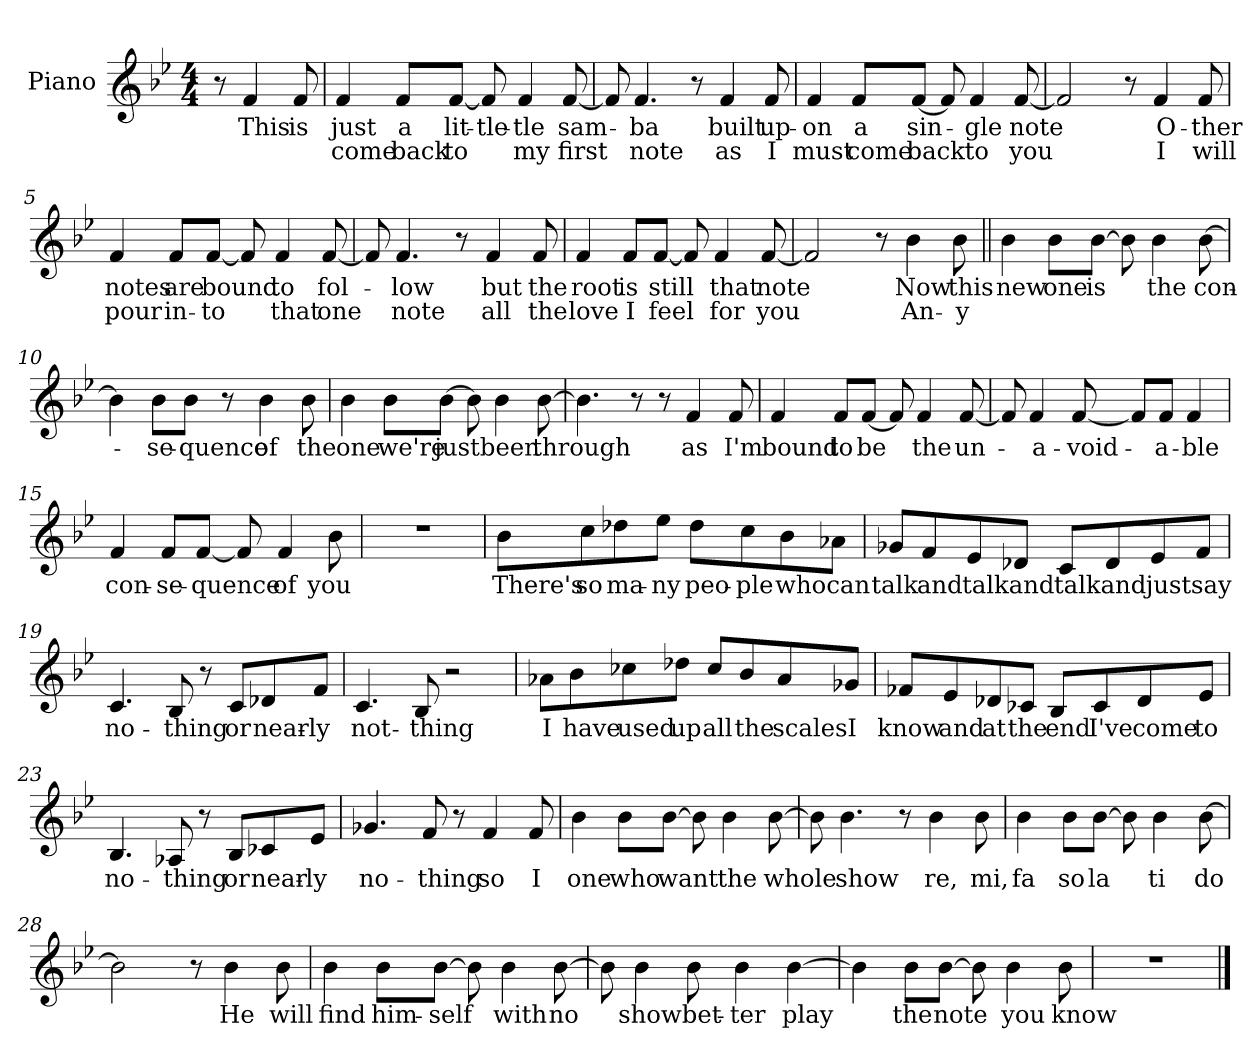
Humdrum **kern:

**kern	**text	**text
*part1	*part1	*part1
*staff1	*staff1	*staff1
*I"Piano	*	*
*I'Pno.	*	*
*clefG2	*	*
*k[b-e-]	*	*
*M4/4	*	*
=	=	=
8r	.	.
!	!LO:LY:b	!
4f/	This	.
!	!LO:LY:b	!
8f/	is	.
=1	=1	=1
!	!LO:LY:b	!LO:LY:b
4f/	just	come
!	!LO:LY:b	!LO:LY:b
8f/L	a	back
!	!LO:LY:b	!LO:LY:b
[8f/J	lit-	to
!	!LO:LY:b	!
8f/]	-tle-	.
!	!LO:LY:b	!LO:LY:b
4f/	-tle	my
!	!LO:LY:b	!LO:LY:b
[8f/	sam-	first
=2	=2	=2
8f/]	.	.
!	!LO:LY:b	!LO:LY:b
4.f/	-ba	note
8r	.	.
!	!LO:LY:b	!LO:LY:b
4f/	built	as
!	!LO:LY:b	!LO:LY:b
8f/	up-	I
=3	=3	=3
!	!LO:LY:b	!LO:LY:b
4f/	-on	must
!	!LO:LY:b	!LO:LY:b
8f/L	a	come
!	!LO:LY:b	!LO:LY:b
[8f/J	sin-	back
8f/]	.	.
!	!LO:LY:b	!LO:LY:b
4f/	-gle	to
!	!LO:LY:b	!LO:LY:b
[8f/	note	you
=4	=4	=4
2f/]	.	.
8r	.	.
!	!LO:LY:b	!LO:LY:b
4f/	O-	I
!	!LO:LY:b	!LO:LY:b
8f/	-ther	will
!!LO:LB:g=z
=5	=5	=5
!	!LO:LY:b	!LO:LY:b
4f/	notes	pour
!	!LO:LY:b	!LO:LY:b
8f/L	are	in-
!	!LO:LY:b	!LO:LY:b
[8f/J	bound	-to
8f/]	.	.
!	!LO:LY:b	!LO:LY:b
4f/	to	that
!	!LO:LY:b	!LO:LY:b
[8f/	fol-	one
=6	=6	=6
8f/]	.	.
!	!LO:LY:b	!LO:LY:b
4.f/	-low	note
8r	.	.
!	!LO:LY:b	!LO:LY:b
4f/	but	all
!	!LO:LY:b	!LO:LY:b
8f/	the	the
=7	=7	=7
!	!LO:LY:b	!LO:LY:b
4f/	root	love
!	!LO:LY:b	!LO:LY:b
8f/L	is	I
!	!LO:LY:b	!LO:LY:b
[8f/J	still	feel
8f/]	.	.
!	!LO:LY:b	!LO:LY:b
4f/	that	for
!	!LO:LY:b	!LO:LY:b
[8f/	note	you
=8	=8	=8
2f/]	.	.
8r	.	.
!	!LO:LY:b	!LO:LY:b
4b-\	Now	An-
!	!LO:LY:b	!LO:LY:b
8b-\	this	-y
!!LO:LB:g=z
=9||	=9||	=9||
!	!LO:LY:b	!
4b-\	new	.
!	!LO:LY:b	!
8b-\L	one	.
!	!LO:LY:b	!
[8b-\J	is	.
8b-\]	.	.
!	!LO:LY:b	!
4b-\	the	.
!	!LO:LY:b	!
[8b-\	con-	.
=10	=10	=10
4b-\]	.	.
!	!LO:LY:b	!
8b-\L	-se-	.
!	!LO:LY:b	!
8b-\J	-quence	.
8r	.	.
!	!LO:LY:b	!
4b-\	of	.
!	!LO:LY:b	!
8b-\	the	.
=11	=11	=11
!	!LO:LY:b	!
4b-\	one	.
!	!LO:LY:b	!
8b-\L	we're	.
!	!LO:LY:b	!
[8b-\J	just	.
8b-\]	.	.
!	!LO:LY:b	!
4b-\	been	.
!	!LO:LY:b	!
[8b-\	through	.
=12	=12	=12
4.b-\]	.	.
8r	.	.
8r	.	.
!	!LO:LY:b	!
4f/	as	.
!	!LO:LY:b	!
8f/	I'm	.
!!LO:LB:g=z
=13	=13	=13
!	!LO:LY:b	!
4f/	bound	.
!	!LO:LY:b	!
8f/L	to	.
!	!LO:LY:b	!
[8f/J	be	.
8f/]	.	.
!	!LO:LY:b	!
4f/	the	.
!	!LO:LY:b	!
[8f/	un-	.
=14	=14	=14
8f/]	.	.
!	!LO:LY:b	!
4f/	-a-	.
!	!LO:LY:b	!
[8f/	-void-	.
8f/L]	.	.
!	!LO:LY:b	!
8f/J	-a-	.
!	!LO:LY:b	!
4f/	-ble	.
=15	=15	=15
!	!LO:LY:b	!
4f/	con-	.
!	!LO:LY:b	!
8f/L	-se-	.
!	!LO:LY:b	!
[8f/J	-quence	.
8f/]	.	.
!	!LO:LY:b	!
4f/	of	.
!	!LO:LY:b	!
8b-\	you	.
=16	=16	=16
1r	.	.
!!LO:LB:g=z
=17	=17	=17
!	!LO:LY:b	!
8b-\L	There's	.
!	!LO:LY:b	!
8cc\	so	.
!	!LO:LY:b	!
8dd-X\	ma-	.
!	!LO:LY:b	!
8ee-\J	-ny	.
!	!LO:LY:b	!
8dd-\L	peo-	.
!	!LO:LY:b	!
8cc\	-ple	.
!	!LO:LY:b	!
8b-\	who	.
!	!LO:LY:b	!
8a-X\J	can	.
=18	=18	=18
!	!LO:LY:b	!
8g-X/L	talk	.
!	!LO:LY:b	!
8f/	and	.
!	!LO:LY:b	!
8e-/	talk	.
!	!LO:LY:b	!
8d-X/J	and	.
!	!LO:LY:b	!
8c/L	talk	.
!	!LO:LY:b	!
8d-/	and	.
!	!LO:LY:b	!
8e-/	just	.
!	!LO:LY:b	!
8f/J	say	.
=19	=19	=19
!	!LO:LY:b	!
4.c/	no-	.
!	!LO:LY:b	!
8B-/	-thing	.
8r	.	.
!	!LO:LY:b	!
8c/L	or	.
!	!LO:LY:b	!
8d-X/	near-	.
!	!LO:LY:b	!
8f/J	-ly	.
=20	=20	=20
!	!LO:LY:b	!
4.c/	not-	.
!	!LO:LY:b	!
8B-/	-thing	.
2r	.	.
!!LO:LB:g=z
=21	=21	=21
!	!LO:LY:b	!
8a-X\L	I	.
!	!LO:LY:b	!
8b-\	have	.
!	!LO:LY:b	!
8cc-X\	used	.
!	!LO:LY:b	!
8dd-X\J	up	.
!	!LO:LY:b	!
8cc-/L	all	.
!	!LO:LY:b	!
8b-/	the	.
!	!LO:LY:b	!
8a-/	scales	.
!	!LO:LY:b	!
8g-X/J	I	.
=22	=22	=22
!	!LO:LY:b	!
8f-X/L	know	.
!	!LO:LY:b	!
8e-/	and	.
!	!LO:LY:b	!
8d-X/	at	.
!	!LO:LY:b	!
8c-X/J	the	.
!	!LO:LY:b	!
8B-/L	end	.
!	!LO:LY:b	!
8c-/	I've	.
!	!LO:LY:b	!
8d-/	come	.
!	!LO:LY:b	!
8e-/J	to	.
=23	=23	=23
!	!LO:LY:b	!
4.B-/	no-	.
!	!LO:LY:b	!
8A-X/	-thing	.
8r	.	.
!	!LO:LY:b	!
8B-/L	or	.
!	!LO:LY:b	!
8c-X/	near-	.
!	!LO:LY:b	!
8e-/J	-ly	.
=24	=24	=24
!	!LO:LY:b	!
4.g-X/	no-	.
!	!LO:LY:b	!
8f/	-thing	.
8r	.	.
!	!LO:LY:b	!
4f/	so	.
!	!LO:LY:b	!
8f/	I	.
!!LO:LB:g=z
=25	=25	=25
!	!LO:LY:b	!
4b-\	one	.
!	!LO:LY:b	!
8b-\L	who	.
!	!LO:LY:b	!
[8b-\J	want	.
8b-\]	.	.
!	!LO:LY:b	!
4b-\	the	.
!	!LO:LY:b	!
[8b-\	whole	.
=26	=26	=26
8b-\]	.	.
!	!LO:LY:b	!
4.b-\	show	.
8r	.	.
!	!LO:LY:b	!
4b-\	re,	.
!	!LO:LY:b	!
8b-\	mi,	.
=27	=27	=27
!	!LO:LY:b	!
4b-\	fa	.
!	!LO:LY:b	!
8b-\L	so	.
!	!LO:LY:b	!
[8b-\J	la	.
8b-\]	.	.
!	!LO:LY:b	!
4b-\	ti	.
!	!LO:LY:b	!
[8b-\	do	.
=28	=28	=28
2b-\]	.	.
8r	.	.
!	!LO:LY:b	!
4b-\	He	.
!	!LO:LY:b	!
8b-\	will	.
!!LO:PB:g=z
=29	=29	=29
!	!LO:LY:b	!
4b-\	find	.
!	!LO:LY:b	!
8b-\L	him-	.
!	!LO:LY:b	!
[8b-\J	-self	.
8b-\]	.	.
!	!LO:LY:b	!
4b-\	with	.
!	!LO:LY:b	!
[8b-\	no	.
=30	=30	=30
8b-\]	.	.
!	!LO:LY:b	!
4b-\	show	.
!	!LO:LY:b	!
8b-\	bet-	.
!	!LO:LY:b	!
4b-\	-ter	.
!	!LO:LY:b	!
[4b-\	play	.
=31	=31	=31
4b-\]	.	.
!	!LO:LY:b	!
8b-\L	the	.
!	!LO:LY:b	!
[8b-\J	note	.
8b-\]	.	.
!	!LO:LY:b	!
4b-\	you	.
!	!LO:LY:b	!
8b-\	know	.
=32	=32	=32
1r	.	.
==	==	==
*-	*-	*-
